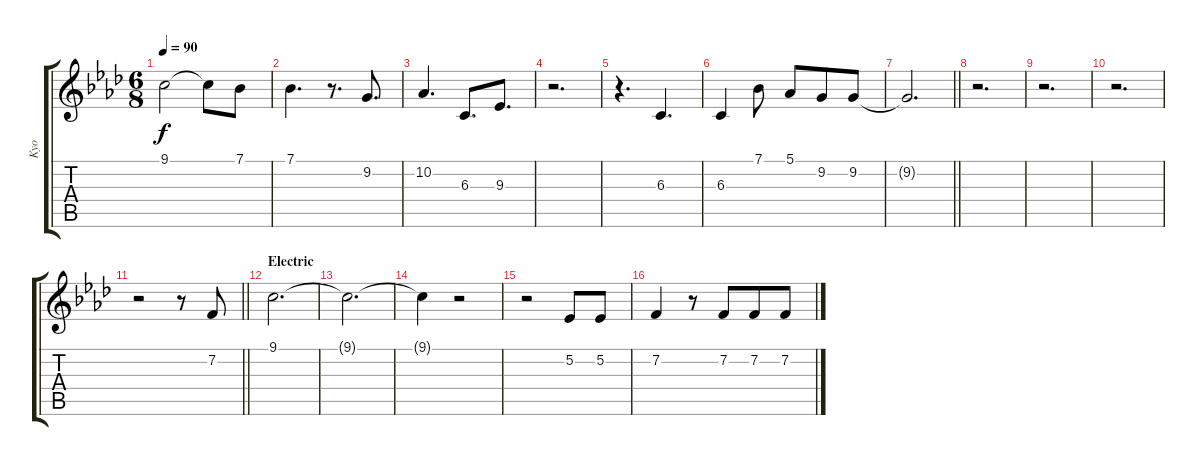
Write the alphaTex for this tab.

\track ("Kyo" "Kyo") {instrument tenorsax}
\staff {score tabs}
\tuning (Eb4 Bb3 Gb3 Db3 Ab2 Db2) {hide}
\ts (6 8)
\tempo 90
\clef g2
\ks fminor
9.1.2{dy f} 9.1{t}.8 7.1.8 |
7.1.4{d} r.8{d} 9.2.8{d} |
10.2.4{d} 6.3.8{d} 9.3.8{d} |
r.2{d} |
r.4{d} 6.3.4{d} |
6.3.4 7.1.8 5.1.8 9.2.8 9.2.8 |
\barLineRight lightlight
9.2{t}.2{d} |
r.2{d} |
r.2{d} |
r.2{d} |
\barLineRight lightlight
r.2 r.8 7.2.8 |
\section ("" "Electric")
9.1.2{d} |
9.1{t}.2{d} |
9.1{t}.4 r.2 |
r.2 5.2.8 5.2.8 |
7.2.4 r.8 7.2.8 7.2.8 7.2.8
